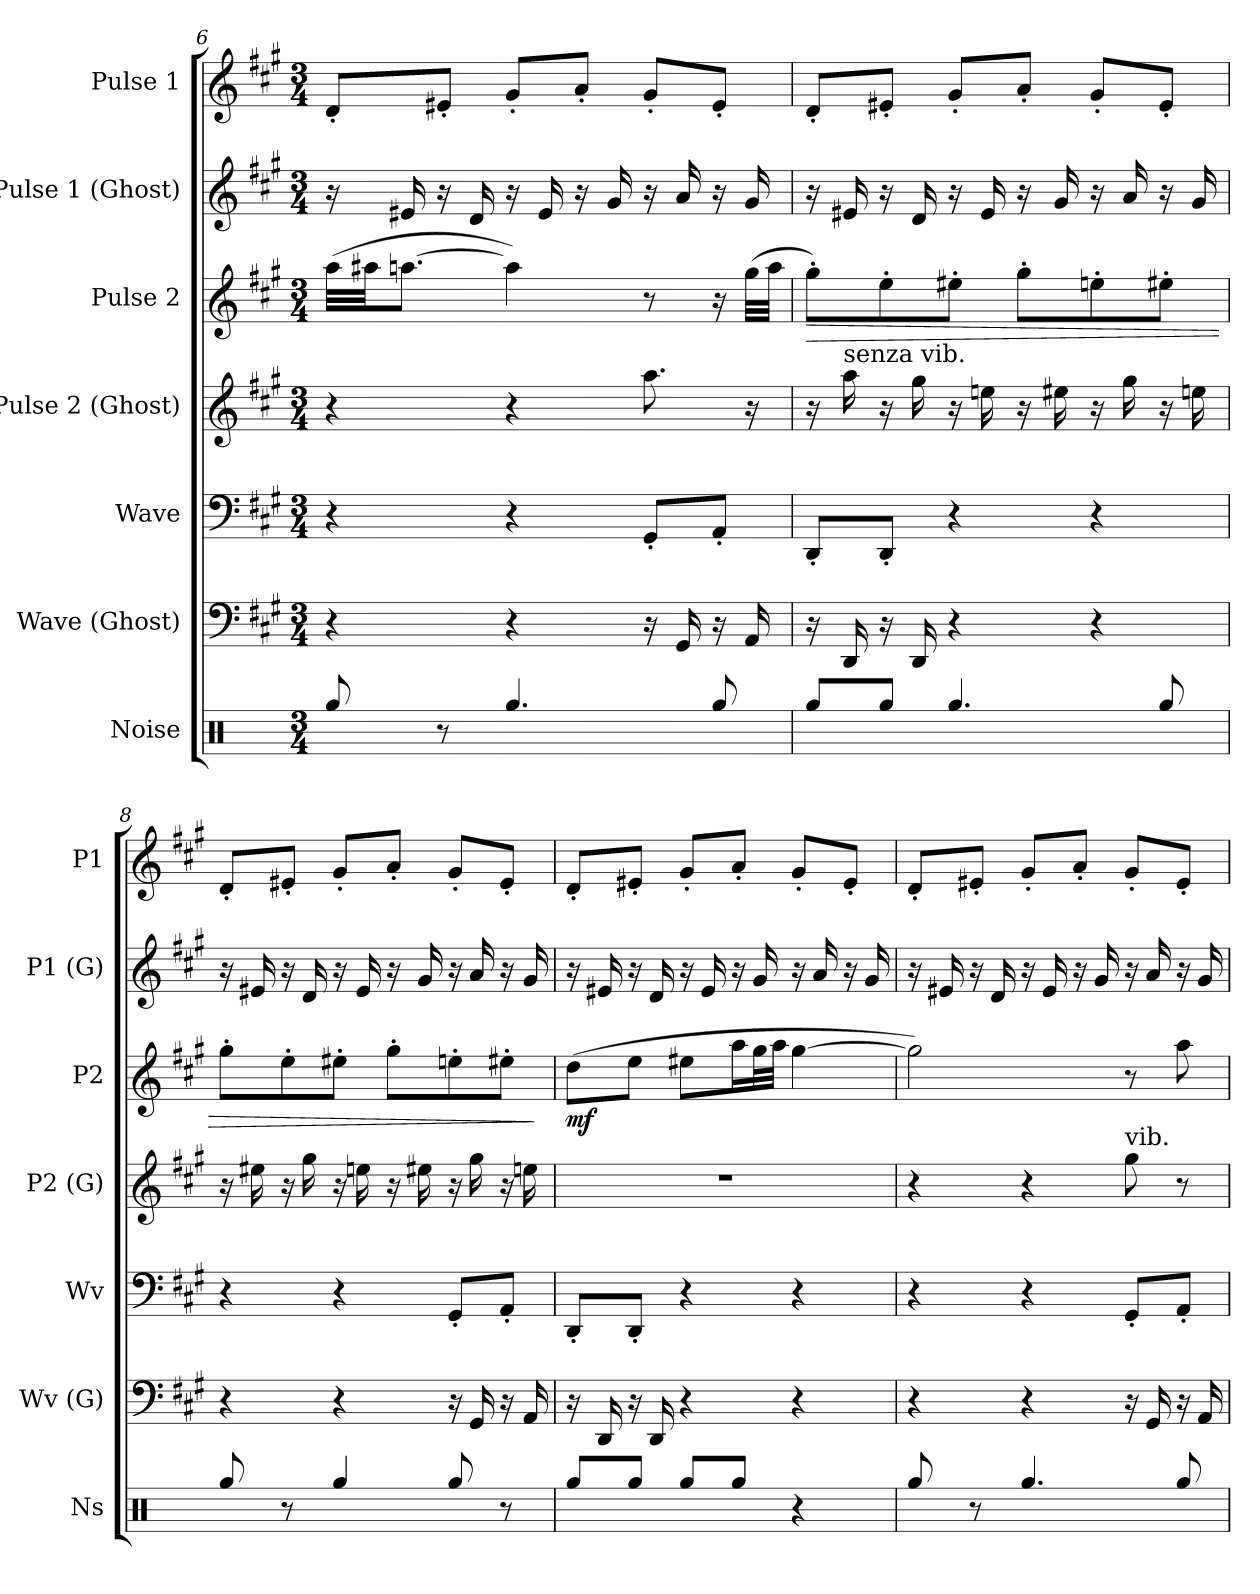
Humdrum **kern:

**kern	**kern	**kern	**kern	**kern	**dynam	**kern	**kern
*part7	*part6	*part5	*part4	*part3	*part3	*part2	*part1
*staff7	*staff6	*staff5	*staff4	*staff3	*staff3	*staff2	*staff1
*I"Noise	*I"Wave (Ghost)	*I"Wave	*I"Pulse 2 (Ghost)	*I"Pulse 2	*	*I"Pulse 1 (Ghost)	*I"Pulse 1
*I'Ns	*I'Wv (G)	*I'Wv	*I'P2 (G)	*I'P2	*	*I'P1 (G)	*I'P1
*clefX	*clefF4	*clefF4	*clefG2	*clefG2	*	*clefG2	*clefG2
*k[]	*k[f#c#g#]	*k[f#c#g#]	*k[f#c#g#]	*k[f#c#g#]	*	*k[f#c#g#]	*k[f#c#g#]
*M3/4	*M3/4	*M3/4	*M3/4	*M3/4	*	*M3/4	*M3/4
=6	=6	=6	=6	=6	=6	=6	=6
8Rgg/	4r	4r	4r	(32aa\LLL	.	16r	8d'/L
.	.	.	.	32aa#X\JJ	.	.	.
.	.	.	.	[8.aan\J	.	16e#X/	.
8r	.	.	.	.	.	16r	8e#X'/J
.	.	.	.	.	.	16d/	.
4.Rgg/	4r	4r	4r	4aa\])	.	16r	8g#'/L
.	.	.	.	.	.	16e#/	.
.	.	.	.	.	.	16r	8a'/J
.	.	.	.	.	.	16g#/	.
.	16r	8GG#'/L	8.aa\	8r	.	16r	8g#'/L
.	16GG#/	.	.	.	.	16a/	.
8Rgg/	16r	8AA'/J	.	16r	.	16r	8e#'/J
.	16AA/	.	16r	(32gg#\LLL	.	16g#/	.
.	.	.	.	32aa\JJJ	.	.	.
!!LO:PB:g=z
=7	=7	=7	=7	=7	=7	=7	=7
!	!	!	!	!	!LO:HP:b	!	!
8Rgg/L	16r	8DD'/L	16r	8gg#'\L)	>	16r	8d'/L
!	!	!	!LO:TX:a:t=senza vib.	!	!	!	!
.	16DD/	.	16aa\	.	.	16e#X/	.
8Rgg/J	16r	8DD'/J	16r	8ee'\	.	16r	8e#X'/J
.	16DD/	.	16gg#\	.	.	16d/	.
4.Rgg/	4r	4r	16r	8ee#X'\J	.	16r	8g#'/L
.	.	.	16eeni\	.	.	16e#/	.
.	.	.	16r	8gg#'\L	.	16r	8a'/J
.	.	.	16ee#X\	.	.	16g#/	.
.	4r	4r	16r	8een'\	.	16r	8g#'/L
.	.	.	16gg#\	.	.	16a/	.
8Rgg/	.	.	16r	8ee#X'\J	.	16r	8e#'/J
.	.	.	16een\	.	.	16g#/	.
=8	=8	=8	=8	=8	=8	=8	=8
8Rgg/	4r	4r	16r	8gg#'\L	.	16r	8d'/L
.	.	.	16ee#X\	.	.	16e#X/	.
8r	.	.	16r	8ee'\	.	16r	8e#X'/J
.	.	.	16gg#\	.	.	16d/	.
4Rgg/	4r	4r	16r	8ee#X'\J	.	16r	8g#'/L
.	.	.	16een\	.	.	16e#/	.
.	.	.	16r	8gg#'\L	.	16r	8a'/J
.	.	.	16ee#X\	.	.	16g#/	.
8Rgg/	16r	8GG#'/L	16r	8een'\	.	16r	8g#'/L
.	16GG#/	.	16gg#\	.	.	16a/	.
8r	16r	8AA'/J	16r	8ee#X'\J	.	16r	8e#'/J
.	16AA/	.	16een\	.	.	16g#/	.
.	.	.	.	.	]	.	.
=9	=9	=9	=9	=9	=9	=9	=9
!	!	!	!	!	!LO:DY:b	!	!
8Rgg/L	16r	8DD'/L	2.r	(8dd\L	mf	16r	8d'/L
.	16DD/	.	.	.	.	16e#X/	.
8Rgg/J	16r	8DD'/J	.	8ee\J	.	16r	8e#X'/J
.	16DD/	.	.	.	.	16d/	.
8Rgg/L	4r	4r	.	8ee#X\L	.	16r	8g#'/L
.	.	.	.	.	.	16e#/	.
8Rgg/J	.	.	.	16aa\L	.	16r	8a'/J
.	.	.	.	32gg#\L	.	16g#/	.
.	.	.	.	32aa\JJJ	.	.	.
4r	4r	4r	.	[4gg#\	.	16r	8g#'/L
.	.	.	.	.	.	16a/	.
.	.	.	.	.	.	16r	8e#'/J
.	.	.	.	.	.	16g#/	.
!!LO:LB:g=z
=10	=10	=10	=10	=10	=10	=10	=10
8Rgg/	4r	4r	4r	2gg#\])	.	16r	8d'/L
.	.	.	.	.	.	16e#X/	.
8r	.	.	.	.	.	16r	8e#X'/J
.	.	.	.	.	.	16d/	.
4.Rgg/	4r	4r	4r	.	.	16r	8g#'/L
.	.	.	.	.	.	16e#/	.
.	.	.	.	.	.	16r	8a'/J
.	.	.	.	.	.	16g#/	.
!	!	!	!LO:TX:a:t=vib.	!	!	!	!
.	16r	8GG#'/L	8gg#\	8r	.	16r	8g#'/L
.	16GG#/	.	.	.	.	16a/	.
8Rgg/	16r	8AA'/J	8r	8aa\	.	16r	8e#'/J
.	16AA/	.	.	.	.	16g#/	.
=	=	=	=	=	=	=	=
*-	*-	*-	*-	*-	*-	*-	*-
